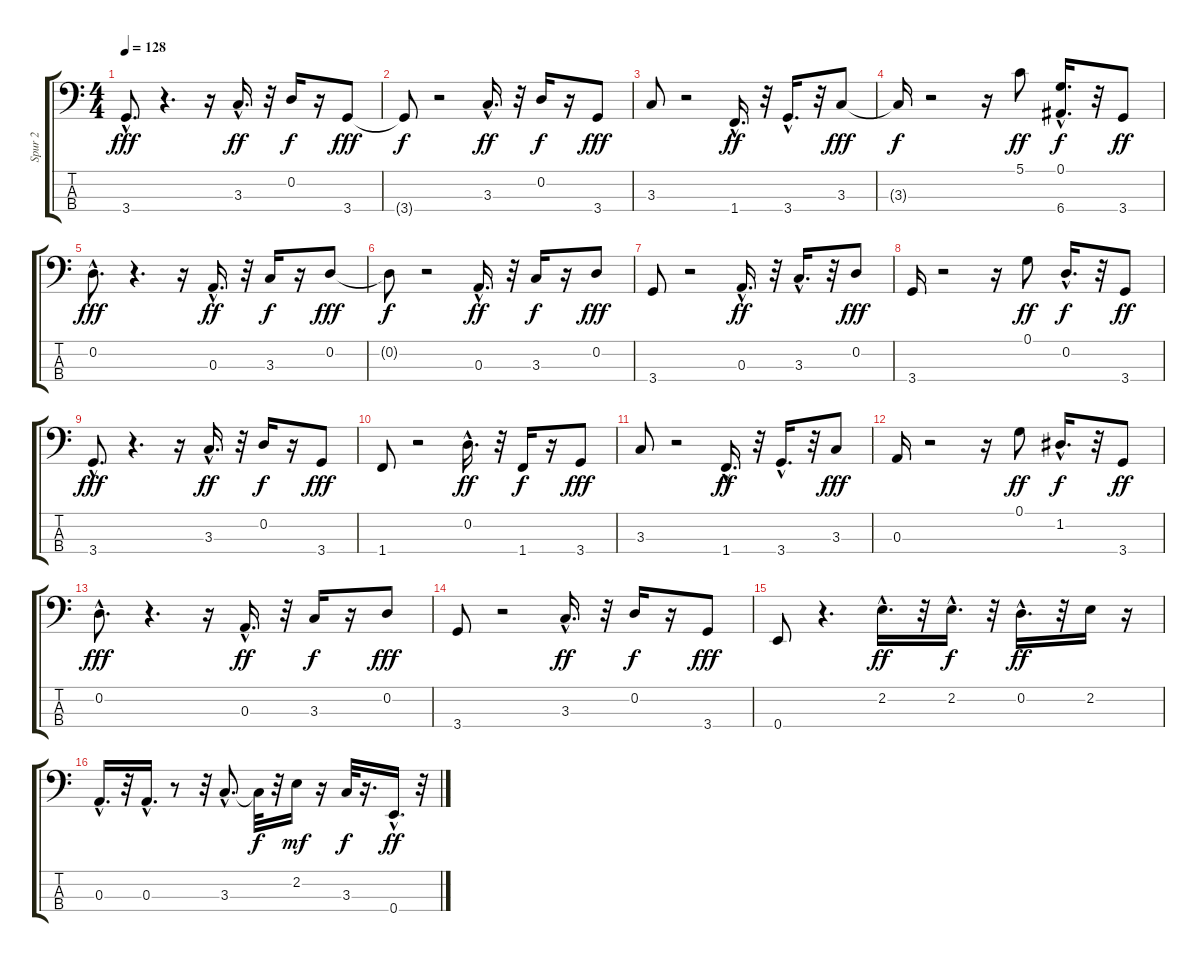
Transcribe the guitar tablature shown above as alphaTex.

\track ("Spur 2" "Spur 2") {instrument slapbass1}
\staff {score tabs}
\tuning (G2 D2 A1 E1) {hide}
\ts (4 4)
\tempo 128
\clef f4
\ks c
3.4{hac}.8{d dy fff} r.4{d} r.16 3.3{hac}.16{d dy ff} r.32 0.2.16{dy f} r.16 3.4.8{dy fff} |
3.4{t}.8{dy f} r.2 3.3{hac}.16{d dy ff} r.32 0.2.16{dy f} r.16 3.4.8{dy fff} |
3.3.8 r.2 1.4{hac}.16{d dy ff} r.32 3.4{hac}.16{d} r.32 3.3.8{dy fff} |
3.3{t}.16{dy f} r.2 r.16 5.1.8{dy ff} (0.1 6.4{hac}).16{d dy f} r.32 3.4.8{dy ff} |
0.2{hac}.8{d dy fff} r.4{d} r.16 0.3{hac}.16{d dy ff} r.32 3.3.16{dy f} r.16 0.2.8{dy fff} |
0.2{t}.8{dy f} r.2 0.3{hac}.16{d dy ff} r.32 3.3.16{dy f} r.16 0.2.8{dy fff} |
3.4.8 r.2 0.3{hac}.16{d dy ff} r.32 3.3{hac}.16{d} r.32 0.2.8{dy fff} |
3.4.16 r.2 r.16 0.1.8{dy ff} 0.2{hac}.16{d dy f} r.32 3.4.8{dy ff} |
3.4{hac}.8{d dy fff} r.4{d} r.16 3.3{hac}.16{d dy ff} r.32 0.2.16{dy f} r.16 3.4.8{dy fff} |
1.4.8 r.2 0.2{hac}.16{d dy ff} r.32 1.4.16{dy f} r.16 3.4.8{dy fff} |
3.3.8 r.2 1.4{hac}.16{d dy ff} r.32 3.4{hac}.16{d} r.32 3.3.8{dy fff} |
0.3.16 r.2 r.16 0.1.8{dy ff} 1.2{hac}.16{d dy f} r.32 3.4.8{dy ff} |
0.2{hac}.8{d dy fff} r.4{d} r.16 0.3{hac}.16{d dy ff} r.32 3.3.16{dy f} r.16 0.2.8{dy fff} |
3.4.8 r.2 3.3{hac}.16{d dy ff} r.32 0.2.16{dy f} r.16 3.4.8{dy fff} |
0.4.8 r.4{d} 2.2{hac}.16{d dy ff} r.32 2.2{hac}.16{d dy f} r.32 0.2{hac}.16{d dy ff} r.32 2.2.16 r.16 |
0.3{hac}.16{d} r.32 0.3{hac}.16{d} r.8 r.32 3.3{hac}.8{d} 3.3{t}.32{dy f} r.32 2.2.16{dy mf} r.16 3.3.32{dy f} r.16{d} 0.4{hac}.16{d dy ff} r.32
